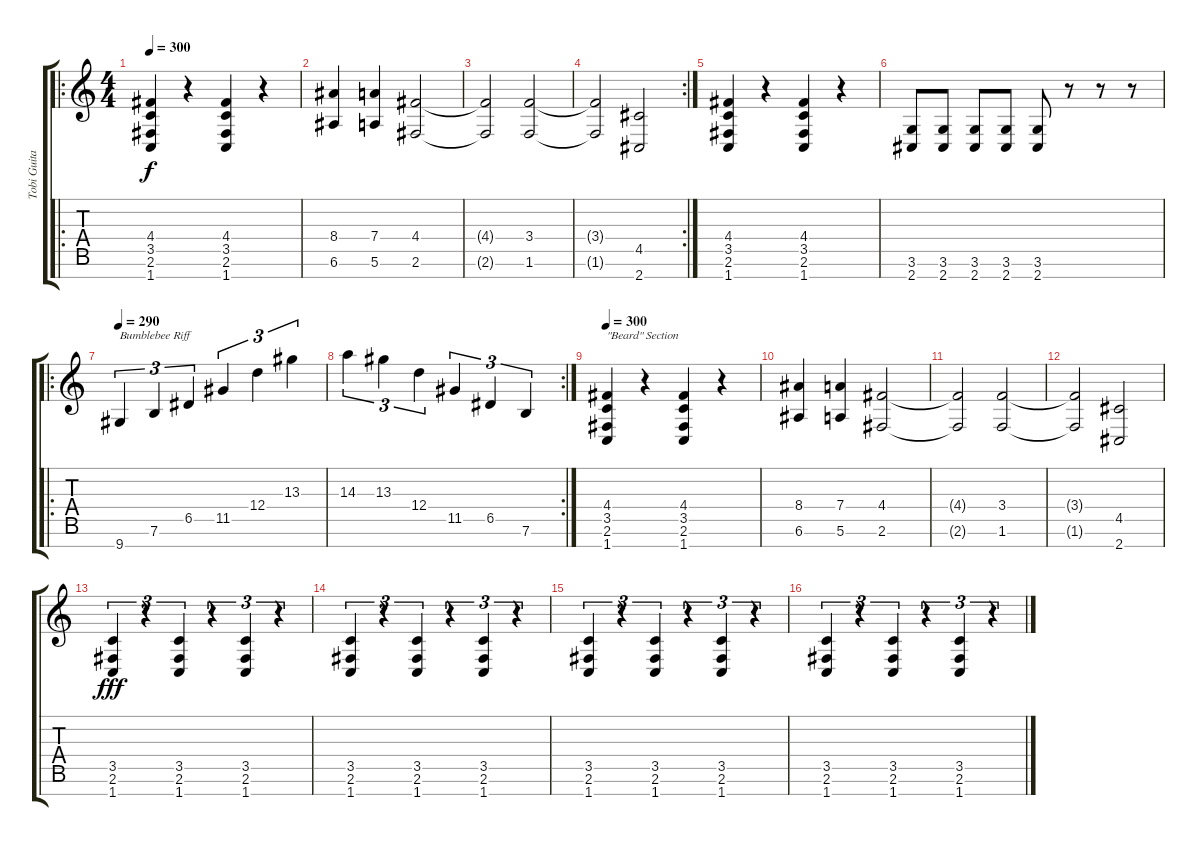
\track ("Tobi Guitar (7 String)" "Tobi Guita") {instrument distortionguitar}
\staff {score tabs}
\tuning (E4 B3 G3 D3 A2 E2 B1) {hide}
\ro
\ts (4 4)
\tempo 300
\clef g2
\ks c
(4.4 3.5 2.6 1.7).4{dy f} r.4 (4.4 3.5 2.6 1.7).4 r.4 |
(8.4 6.6).4 (7.4 5.6).4 (4.4 2.6).2 |
(4.4{t} 2.6{t}).2 (3.4 1.6).2 |
\rc 2
(3.4{t} 1.6{t}).2 (4.5 2.7).2 |
(4.4 3.5 2.6 1.7).4 r.4 (4.4 3.5 2.6 1.7).4 r.4 |
(3.6 2.7).8 (3.6 2.7).8 (3.6 2.7).8 (3.6 2.7).8 (3.6 2.7).8 r.8 r.8 r.8 |
\ro
\tempo 290
9.7.4{tu (3 2) txt "Bumblebee Riff"} 7.6.4{tu (3 2)} 6.5.4{tu (3 2)} 11.5.4{tu (3 2)} 12.4.4{tu (3 2)} 13.3.4{tu (3 2)} |
\rc 2
14.3.4{tu (3 2)} 13.3.4{tu (3 2)} 12.4.4{tu (3 2)} 11.5.4{tu (3 2)} 6.5.4{tu (3 2)} 7.6.4{tu (3 2)} |
\tempo 300
(4.4 3.5 2.6 1.7).4{txt "\"Beard\" Section"} r.4 (4.4 3.5 2.6 1.7).4 r.4 |
(8.4 6.6).4 (7.4 5.6).4 (4.4 2.6).2 |
(4.4{t} 2.6{t}).2 (3.4 1.6).2 |
(3.4{t} 1.6{t}).2 (4.5 2.7).2 |
(3.5 2.6 1.7).4{tu (3 2) dy fff} r.4{tu (3 2)} (3.5 2.6 1.7).4{tu (3 2)} r.4{tu (3 2)} (3.5 2.6 1.7).4{tu (3 2)} r.4{tu (3 2)} |
(3.5 2.6 1.7).4{tu (3 2)} r.4{tu (3 2)} (3.5 2.6 1.7).4{tu (3 2)} r.4{tu (3 2)} (3.5 2.6 1.7).4{tu (3 2)} r.4{tu (3 2)} |
(3.5 2.6 1.7).4{tu (3 2)} r.4{tu (3 2)} (3.5 2.6 1.7).4{tu (3 2)} r.4{tu (3 2)} (3.5 2.6 1.7).4{tu (3 2)} r.4{tu (3 2)} |
(3.5 2.6 1.7).4{tu (3 2)} r.4{tu (3 2)} (3.5 2.6 1.7).4{tu (3 2)} r.4{tu (3 2)} (3.5 2.6 1.7).4{tu (3 2)} r.4{tu (3 2)}
